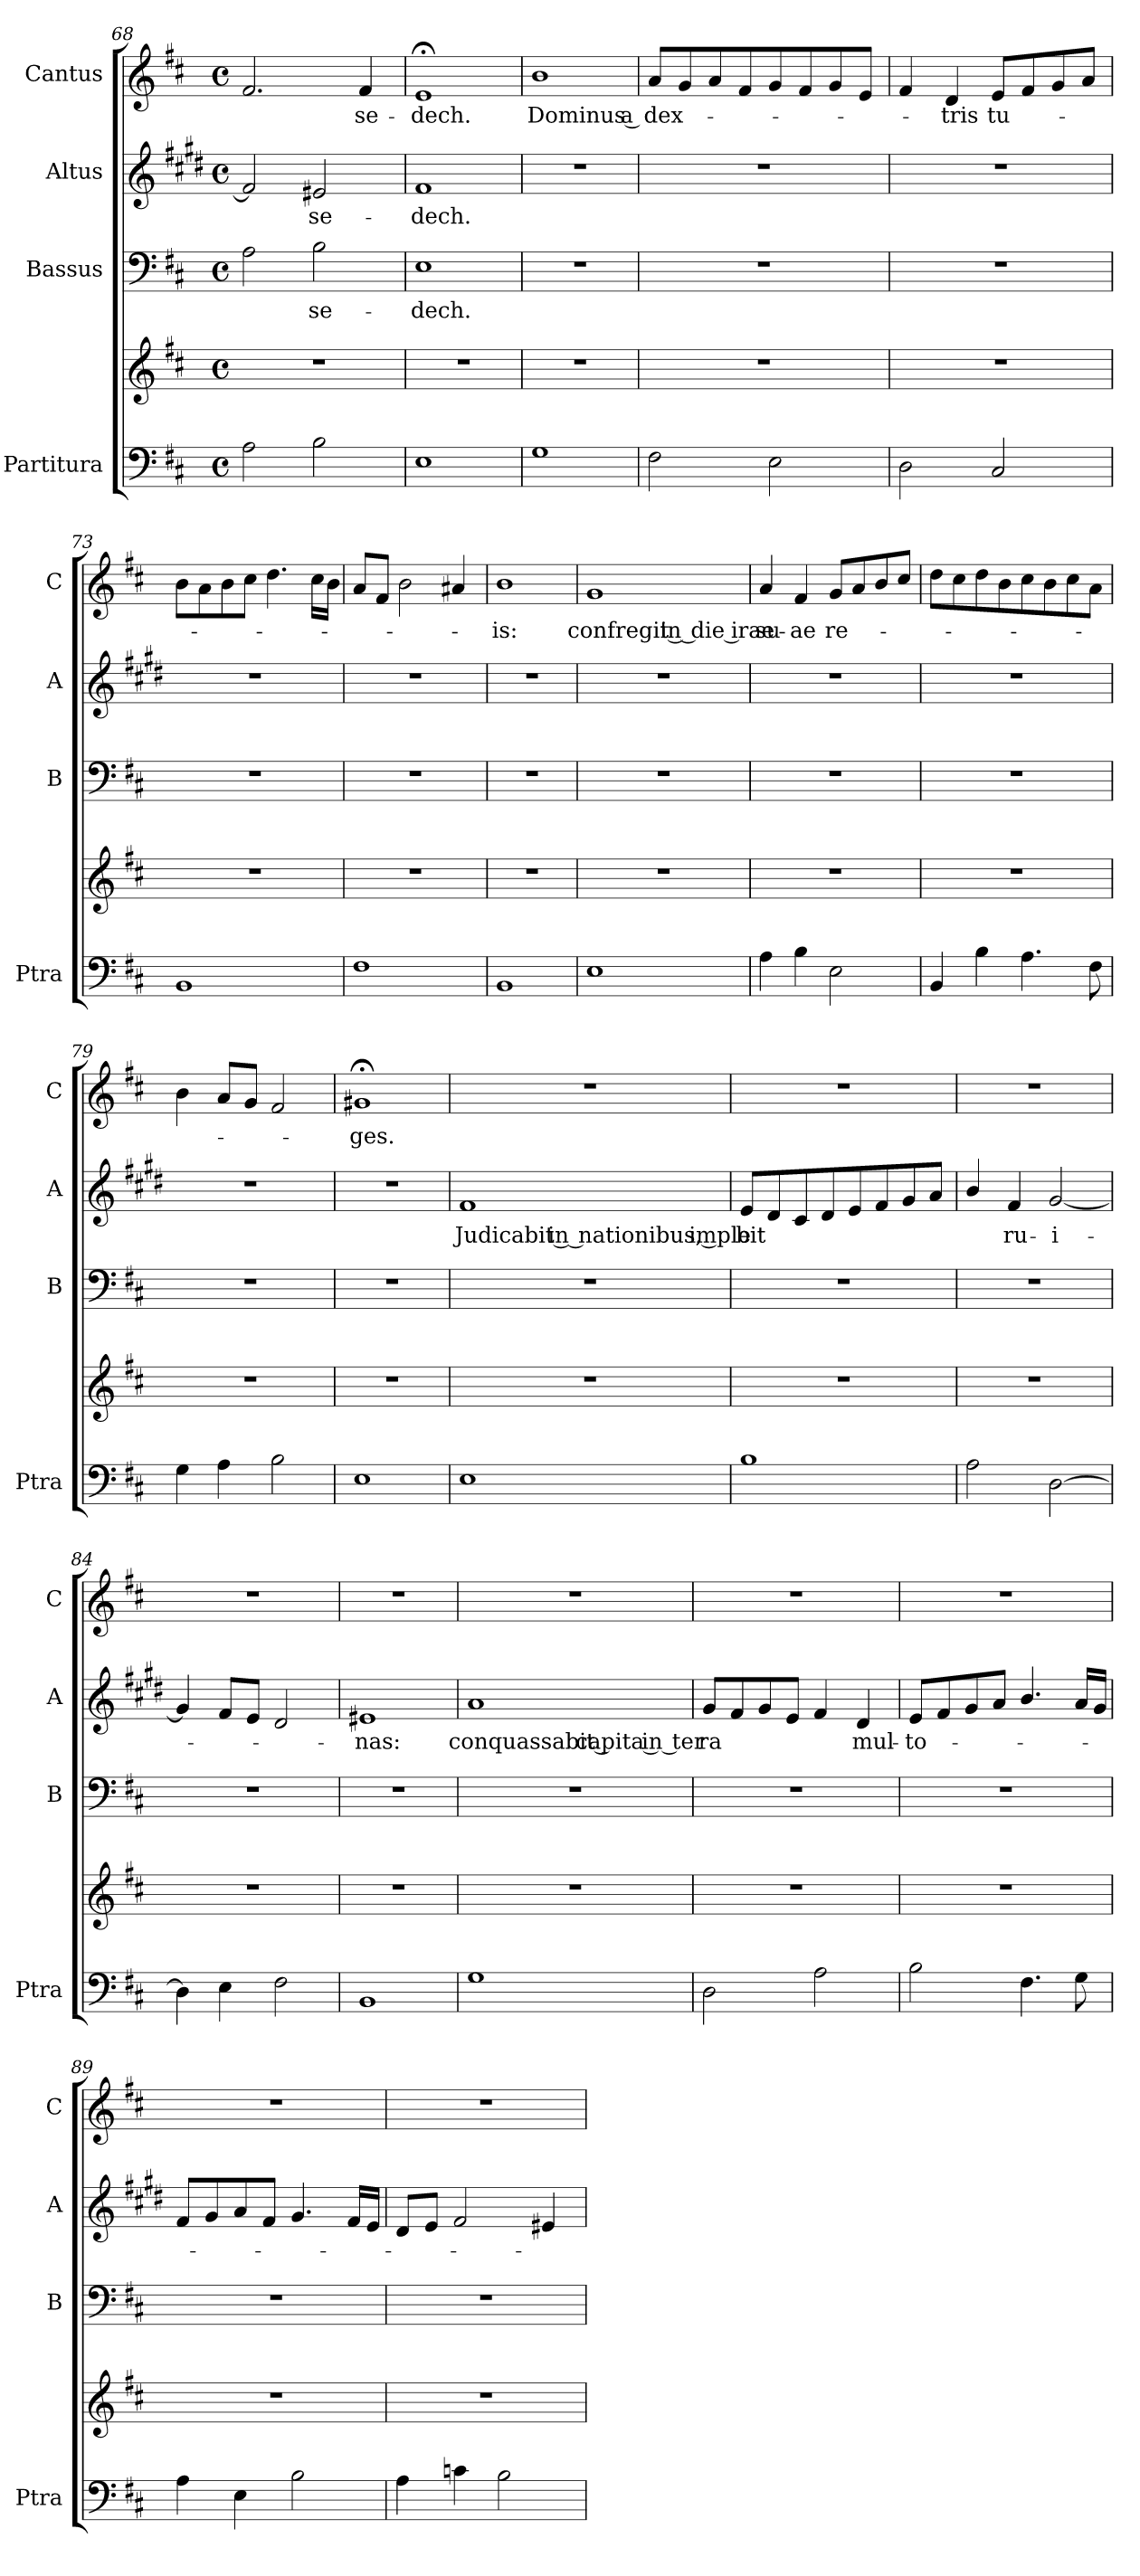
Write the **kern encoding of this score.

**kern	**kern	**kern	**text	**kern	**text	**kern	**text
*part4	*part4	*part3	*part3	*part2	*part2	*part1	*part1
*staff5	*staff4	*staff3	*staff3	*staff2	*staff2	*staff1	*staff1
*I"Partitura	*	*I"Bassus	*	*I"Altus	*	*I"Cantus	*
*I'Ptra	*	*I'B	*	*I'A	*	*I'C	*
!!LO:PB:g=z
*clefF4	*clefG2	*clefF4	*	*clefG2	*	*clefG2	*
*	*	*	*	*ITrd1c2	*	*	*
*k[f#c#]	*k[f#c#]	*k[f#c#]	*	*k[f#c#]	*	*k[f#c#]	*
*D:	*D:	*D:	*	*D:	*	*D:	*
*M4/4	*M4/4	*M4/4	*	*M4/4	*	*M4/4	*
*met(c)	*met(c)	*met(c)	*	*met(c)	*	*met(c)	*
=68	=68	=68	=68	=68	=68	=68	=68
2A\	1r	2A\	.	2e/]	.	2.f#/	.
!	!	!	!LO:LY:b	!	!LO:LY:b	!	!
2B\	.	2B\	-se-	2d#X/	-se-	.	.
!	!	!	!	!	!	!	!LO:LY:b
.	.	.	.	.	.	4f#/	-se-
=69	=69	=69	=69	=69	=69	=69	=69
!	!	!	!LO:LY:b	!	!LO:LY:b	!	!LO:LY:b
1E	1r	1E	-dech.	1e	-dech.	1e;<	-dech.
=70	=70	=70	=70	=70	=70	=70	=70
!	!	!	!	!	!	!	!LO:LY:b
1G	1r	1r	.	1r	.	1b	Dominus a
=71	=71	=71	=71	=71	=71	=71	=71
!	!	!	!	!	!	!	!LO:LY:b
2F#\	1r	1r	.	1r	.	8a/L	dex-
.	.	.	.	.	.	8g/	.
.	.	.	.	.	.	8a/	.
.	.	.	.	.	.	8f#/	.
2E\	.	.	.	.	.	8g/	.
.	.	.	.	.	.	8f#/	.
.	.	.	.	.	.	8g/	.
.	.	.	.	.	.	8e/J	.
=72	=72	=72	=72	=72	=72	=72	=72
2D\	1r	1r	.	1r	.	4f#/	.
!	!	!	!	!	!	!	!LO:LY:b
.	.	.	.	.	.	4d/	-tris
!	!	!	!	!	!	!	!LO:LY:b
2C#/	.	.	.	.	.	8e/L	tu-
.	.	.	.	.	.	8f#/	.
.	.	.	.	.	.	8g/	.
.	.	.	.	.	.	8a/J	.
=73	=73	=73	=73	=73	=73	=73	=73
1BB	1r	1r	.	1r	.	8b\L	.
.	.	.	.	.	.	8a\	.
.	.	.	.	.	.	8b\	.
.	.	.	.	.	.	8cc#\J	.
.	.	.	.	.	.	4.dd\	.
.	.	.	.	.	.	16cc#\LL	.
.	.	.	.	.	.	16b\JJ	.
=74	=74	=74	=74	=74	=74	=74	=74
1F#	1r	1r	.	1r	.	8a/L	.
.	.	.	.	.	.	8f#/J	.
.	.	.	.	.	.	2b\	.
.	.	.	.	.	.	4a#X/	.
=75	=75	=75	=75	=75	=75	=75	=75
!	!	!	!	!	!	!	!LO:LY:b
1BB	1r	1r	.	1r	.	1b	-is:
!!LO:LB:g=z
=76	=76	=76	=76	=76	=76	=76	=76
!	!	!	!	!	!	!	!LO:LY:b
1E	1r	1r	.	1r	.	1g	confregit in die irae
=77	=77	=77	=77	=77	=77	=77	=77
!	!	!	!	!	!	!	!LO:LY:b
4A\	1r	1r	.	1r	.	4a/	su-
!	!	!	!	!	!	!	!LO:LY:b
4B\	.	.	.	.	.	4f#/	-ae
!	!	!	!	!	!	!	!LO:LY:b
2E\	.	.	.	.	.	8g/L	re-
.	.	.	.	.	.	8a/	.
.	.	.	.	.	.	8b/	.
.	.	.	.	.	.	8cc#/J	.
=78	=78	=78	=78	=78	=78	=78	=78
4BB/	1r	1r	.	1r	.	8dd\L	.
.	.	.	.	.	.	8cc#\	.
4B\	.	.	.	.	.	8dd\	.
.	.	.	.	.	.	8b\	.
4.A\	.	.	.	.	.	8cc#\	.
.	.	.	.	.	.	8b\	.
.	.	.	.	.	.	8cc#\	.
8F#\	.	.	.	.	.	8a\J	.
=79	=79	=79	=79	=79	=79	=79	=79
4G\	1r	1r	.	1r	.	4b\	.
4A\	.	.	.	.	.	8a/L	.
.	.	.	.	.	.	8g/J	.
2B\	.	.	.	.	.	2f#/	.
=80	=80	=80	=80	=80	=80	=80	=80
!	!	!	!	!	!	!	!LO:LY:b
1E	1r	1r	.	1r	.	1g#X;<	-ges.
=81	=81	=81	=81	=81	=81	=81	=81
!	!	!	!	!	!LO:LY:b	!	!
1E	1r	1r	.	1e	Judicabit in nationibus, imple-	1r	.
!!LO:LB:g=z
=82	=82	=82	=82	=82	=82	=82	=82
!	!	!	!	!	!LO:LY:b	!	!
1B	1r	1r	.	8d/L	-bit	1r	.
.	.	.	.	8c#/	.	.	.
.	.	.	.	8B/	.	.	.
.	.	.	.	8c#/	.	.	.
.	.	.	.	8d/	.	.	.
.	.	.	.	8e/	.	.	.
.	.	.	.	8f#/	.	.	.
.	.	.	.	8g/J	.	.	.
=83	=83	=83	=83	=83	=83	=83	=83
2A\	1r	1r	.	4a/	.	1r	.
!	!	!	!	!	!LO:LY:b	!	!
.	.	.	.	4e/	ru-	.	.
!	!	!	!	!	!LO:LY:b	!	!
[2D\	.	.	.	[2f#/	-i-	.	.
=84	=84	=84	=84	=84	=84	=84	=84
4D\]	1r	1r	.	4f#/]	.	1r	.
4E\	.	.	.	8e/L	.	.	.
.	.	.	.	8d/J	.	.	.
2F#\	.	.	.	2c#/	.	.	.
=85	=85	=85	=85	=85	=85	=85	=85
!	!	!	!	!	!LO:LY:b	!	!
1BB	1r	1r	.	1d#X	-nas:	1r	.
=86	=86	=86	=86	=86	=86	=86	=86
!	!	!	!	!	!LO:LY:b	!	!
1G	1r	1r	.	1g	conquassabit capita in ter-	1r	.
=87	=87	=87	=87	=87	=87	=87	=87
!	!	!	!	!	!LO:LY:b	!	!
2D\	1r	1r	.	8f#/L	-ra	1r	.
.	.	.	.	8e/	.	.	.
.	.	.	.	8f#/	.	.	.
.	.	.	.	8d/J	.	.	.
2A\	.	.	.	4e/	.	.	.
!	!	!	!	!	!LO:LY:b	!	!
.	.	.	.	4c#/	mul-	.	.
=88	=88	=88	=88	=88	=88	=88	=88
!	!	!	!	!	!LO:LY:b	!	!
2B\	1r	1r	.	8d/L	-to-	1r	.
.	.	.	.	8e/	.	.	.
.	.	.	.	8f#/	.	.	.
.	.	.	.	8g/J	.	.	.
4.F#\	.	.	.	4.a/	.	.	.
8G\	.	.	.	16g/LL	.	.	.
.	.	.	.	16f#/JJ	.	.	.
!!LO:PB:g=z
=89	=89	=89	=89	=89	=89	=89	=89
4A\	1r	1r	.	8e/L	.	1r	.
.	.	.	.	8f#/	.	.	.
4E\	.	.	.	8g/	.	.	.
.	.	.	.	8e/J	.	.	.
2B\	.	.	.	4.f#/	.	.	.
.	.	.	.	16e/LL	.	.	.
.	.	.	.	16d/JJ	.	.	.
=90	=90	=90	=90	=90	=90	=90	=90
4A\	1r	1r	.	8c#/L	.	1r	.
.	.	.	.	8d/J	.	.	.
4cn\	.	.	.	2e/	.	.	.
2B\	.	.	.	.	.	.	.
.	.	.	.	4d#X/	.	.	.
=	=	=	=	=	=	=	=
*-	*-	*-	*-	*-	*-	*-	*-
